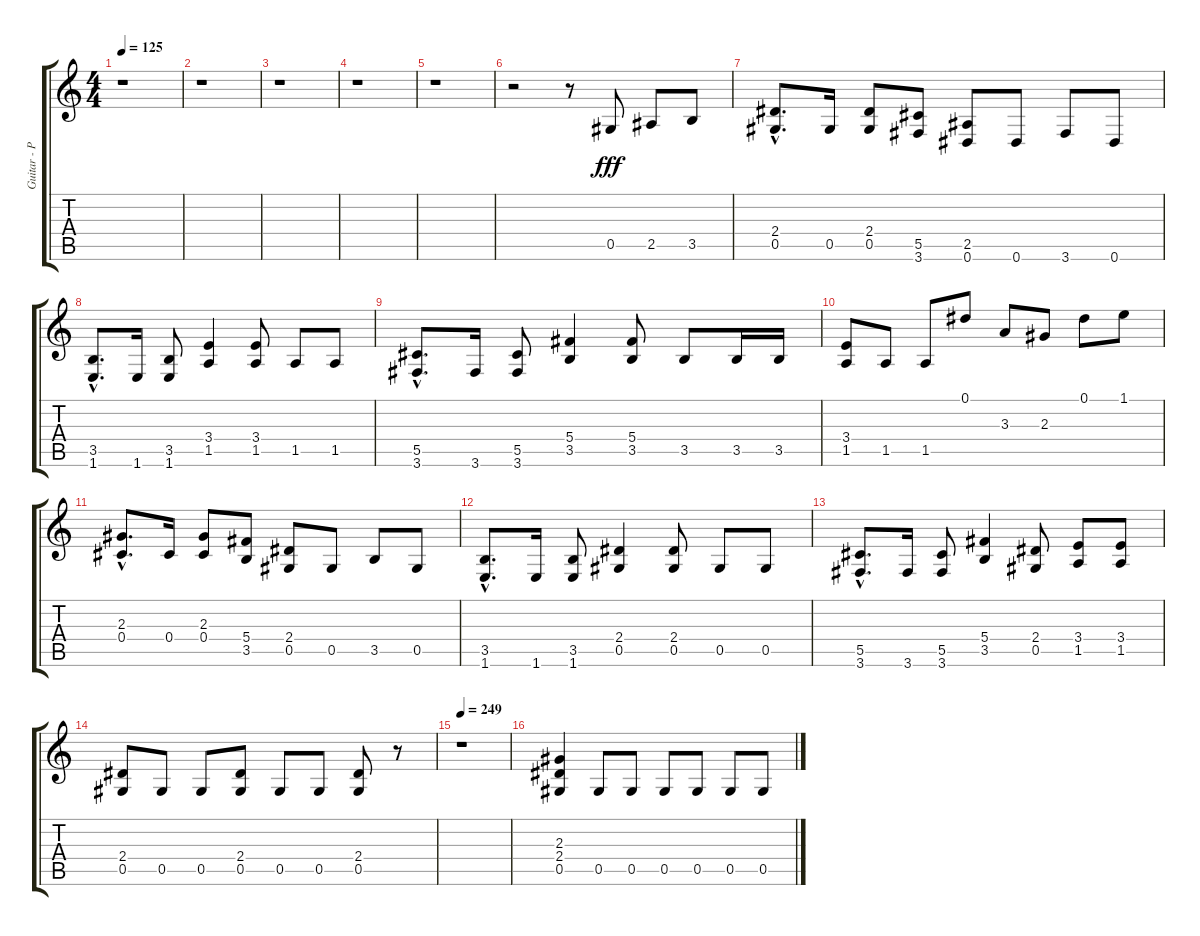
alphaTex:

\track ("Guitar - Pavel Bushuev" "Guitar - P") {instrument distortionguitar}
\staff {score tabs}
\tuning (Eb4 Bb3 Gb3 Db3 Ab2 Eb2) {hide}
\ts (4 4)
\tempo 125
\clef g2
\ks c
r.1{dy fff} |
r.1 |
r.1 |
r.1 |
r.1 |
r.2 r.8 0.5.8{volume 16} 2.5.8 3.5.8 |
(2.4{hac} 0.5{hac}).8{d} 0.5.16 (2.4 0.5).8 (5.5 3.6).8 (2.5 0.6).8 0.6.8 3.6.8 0.6.8 |
(3.5{hac} 1.6{hac}).8{d} 1.6.16 (3.5 1.6).8 (3.4 1.5).4 (3.4 1.5).8 1.5.8 1.5.8 |
(5.5{hac} 3.6{hac}).8{d} 3.6.16 (5.5 3.6).8 (5.4 3.5).4 (5.4 3.5).8 3.5.8 3.5.16 3.5.16 |
(3.4 1.5).8 1.5.8 1.5.8 0.1.8 3.3.8 2.3.8 0.1.8 1.1.8 |
(2.3{hac} 0.4{hac}).8{d} 0.4.16 (2.3 0.4).8 (5.4 3.5).8 (2.4 0.5).8 0.5.8 3.5.8 0.5.8 |
(3.5{hac} 1.6{hac}).8{d} 1.6.16 (3.5 1.6).8 (2.4 0.5).4 (2.4 0.5).8 0.5.8 0.5.8 |
(5.5{hac} 3.6{hac}).8{d} 3.6.16 (5.5 3.6).8 (5.4 3.5).4 (2.4 0.5).8 (3.4 1.5).8 (3.4 1.5).8 |
(2.4 0.5).8 0.5.8 0.5.8 (2.4 0.5).8 0.5.8 0.5.8 (2.4 0.5).8 r.8 |
\tempo 249
r.1 |
(2.3 2.4 0.5).4 0.5.8 0.5.8 0.5.8 0.5.8 0.5.8 0.5.8
